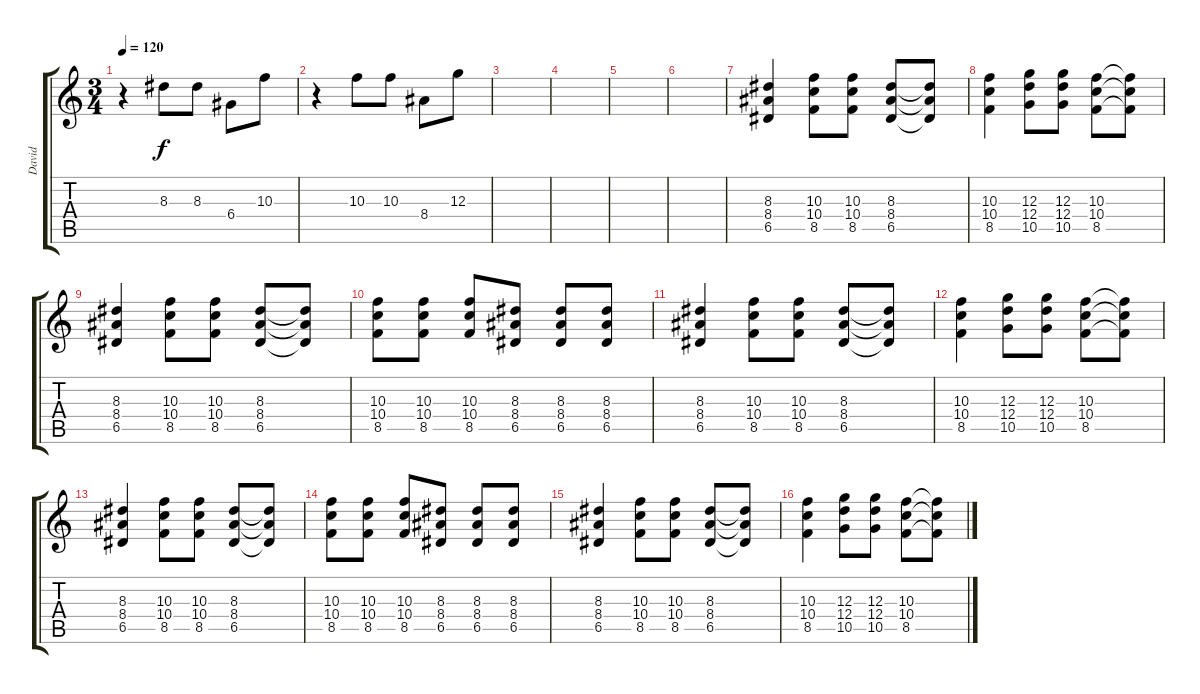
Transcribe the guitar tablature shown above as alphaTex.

\track ("David" "David") {instrument electricguitarclean}
\staff {score tabs}
\tuning (E4 B3 G3 D3 A2 E2) {hide}
\ts (3 4)
\tempo 120
\clef g2
\ks c
r.4{dy f} 8.3.8 8.3.8 6.4.8 10.3.8 |
r.4 10.3.8 10.3.8 8.4.8 12.3.8 |
|
|
|
|
(8.3 8.4 6.5).4 (10.3 10.4 8.5).8 (10.3 10.4 8.5).8 (8.3 8.4 6.5).8 (8.3{t} 8.4{t} 6.5{t}).8 |
(10.3 10.4 8.5).4 (12.3 12.4 10.5).8 (12.3 12.4 10.5).8 (10.3 10.4 8.5).8 (10.3{t} 10.4{t} 8.5{t}).8 |
(8.3 8.4 6.5).4 (10.3 10.4 8.5).8 (10.3 10.4 8.5).8 (8.3 8.4 6.5).8 (8.3{t} 8.4{t} 6.5{t}).8 |
(10.3 10.4 8.5).8 (10.3 10.4 8.5).8 (10.3 10.4 8.5).8 (8.3 8.4 6.5).8 (8.3 8.4 6.5).8 (8.3 8.4 6.5).8 |
(8.3 8.4 6.5).4 (10.3 10.4 8.5).8 (10.3 10.4 8.5).8 (8.3 8.4 6.5).8 (8.3{t} 8.4{t} 6.5{t}).8 |
(10.3 10.4 8.5).4 (12.3 12.4 10.5).8 (12.3 12.4 10.5).8 (10.3 10.4 8.5).8 (10.3{t} 10.4{t} 8.5{t}).8 |
(8.3 8.4 6.5).4 (10.3 10.4 8.5).8 (10.3 10.4 8.5).8 (8.3 8.4 6.5).8 (8.3{t} 8.4{t} 6.5{t}).8 |
(10.3 10.4 8.5).8 (10.3 10.4 8.5).8 (10.3 10.4 8.5).8 (8.3 8.4 6.5).8 (8.3 8.4 6.5).8 (8.3 8.4 6.5).8 |
(8.3 8.4 6.5).4 (10.3 10.4 8.5).8 (10.3 10.4 8.5).8 (8.3 8.4 6.5).8 (8.3{t} 8.4{t} 6.5{t}).8 |
(10.3 10.4 8.5).4 (12.3 12.4 10.5).8 (12.3 12.4 10.5).8 (10.3 10.4 8.5).8 (10.3{t} 10.4{t} 8.5{t}).8
